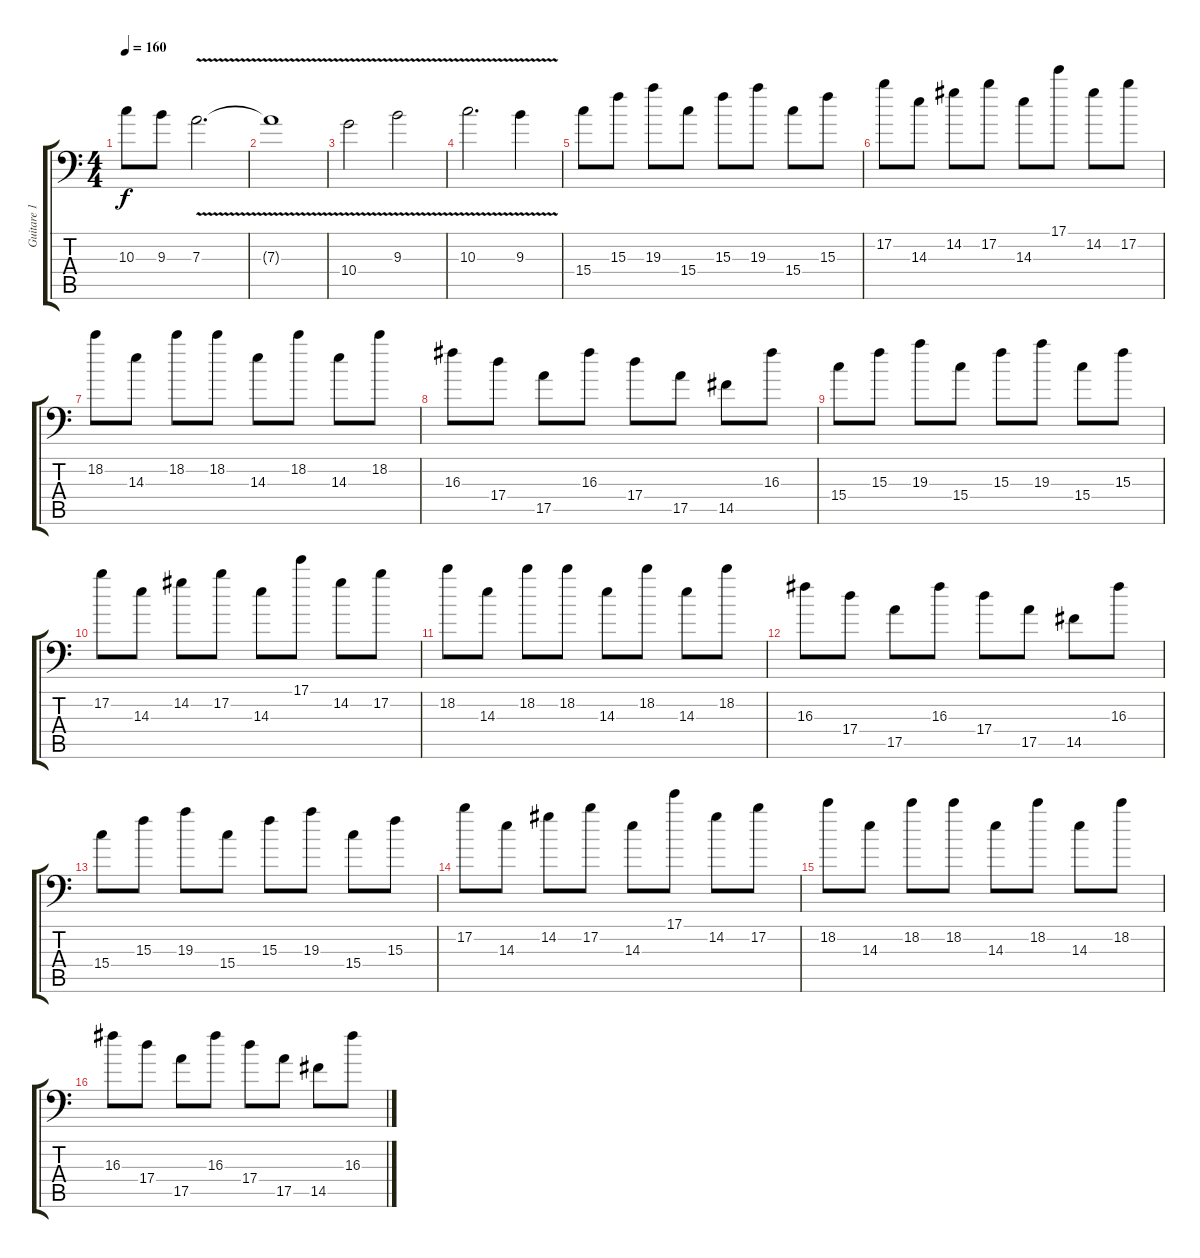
\track ("Guitare 1" "Guitare 1") {instrument distortionguitar}
\staff {score tabs}
\tuning (B3 Gb3 D3 A2 E2 A1) {hide}
\ts (4 4)
\tempo 160
\clef f4
\ks c
10.3.8{dy f} 9.3.8 7.3{v}.2{d} |
7.3{t}.1 |
10.4{v}.2 9.3{v}.2 |
10.3{v}.2{d} 9.3{v}.4 |
15.4.8 15.3.8 19.3.8 15.4.8 15.3.8 19.3.8 15.4.8 15.3.8 |
17.2.8 14.3.8 14.2.8 17.2.8 14.3.8 17.1.8 14.2.8 17.2.8 |
18.2.8 14.3.8 18.2.8 18.2.8 14.3.8 18.2.8 14.3.8 18.2.8 |
16.3.8 17.4.8 17.5.8 16.3.8 17.4.8 17.5.8 14.5.8 16.3.8 |
15.4.8 15.3.8 19.3.8 15.4.8 15.3.8 19.3.8 15.4.8 15.3.8 |
17.2.8 14.3.8 14.2.8 17.2.8 14.3.8 17.1.8 14.2.8 17.2.8 |
18.2.8 14.3.8 18.2.8 18.2.8 14.3.8 18.2.8 14.3.8 18.2.8 |
16.3.8 17.4.8 17.5.8 16.3.8 17.4.8 17.5.8 14.5.8 16.3.8 |
15.4.8 15.3.8 19.3.8 15.4.8 15.3.8 19.3.8 15.4.8 15.3.8 |
17.2.8 14.3.8 14.2.8 17.2.8 14.3.8 17.1.8 14.2.8 17.2.8 |
18.2.8 14.3.8 18.2.8 18.2.8 14.3.8 18.2.8 14.3.8 18.2.8 |
16.3.8 17.4.8 17.5.8 16.3.8 17.4.8 17.5.8 14.5.8 16.3.8
